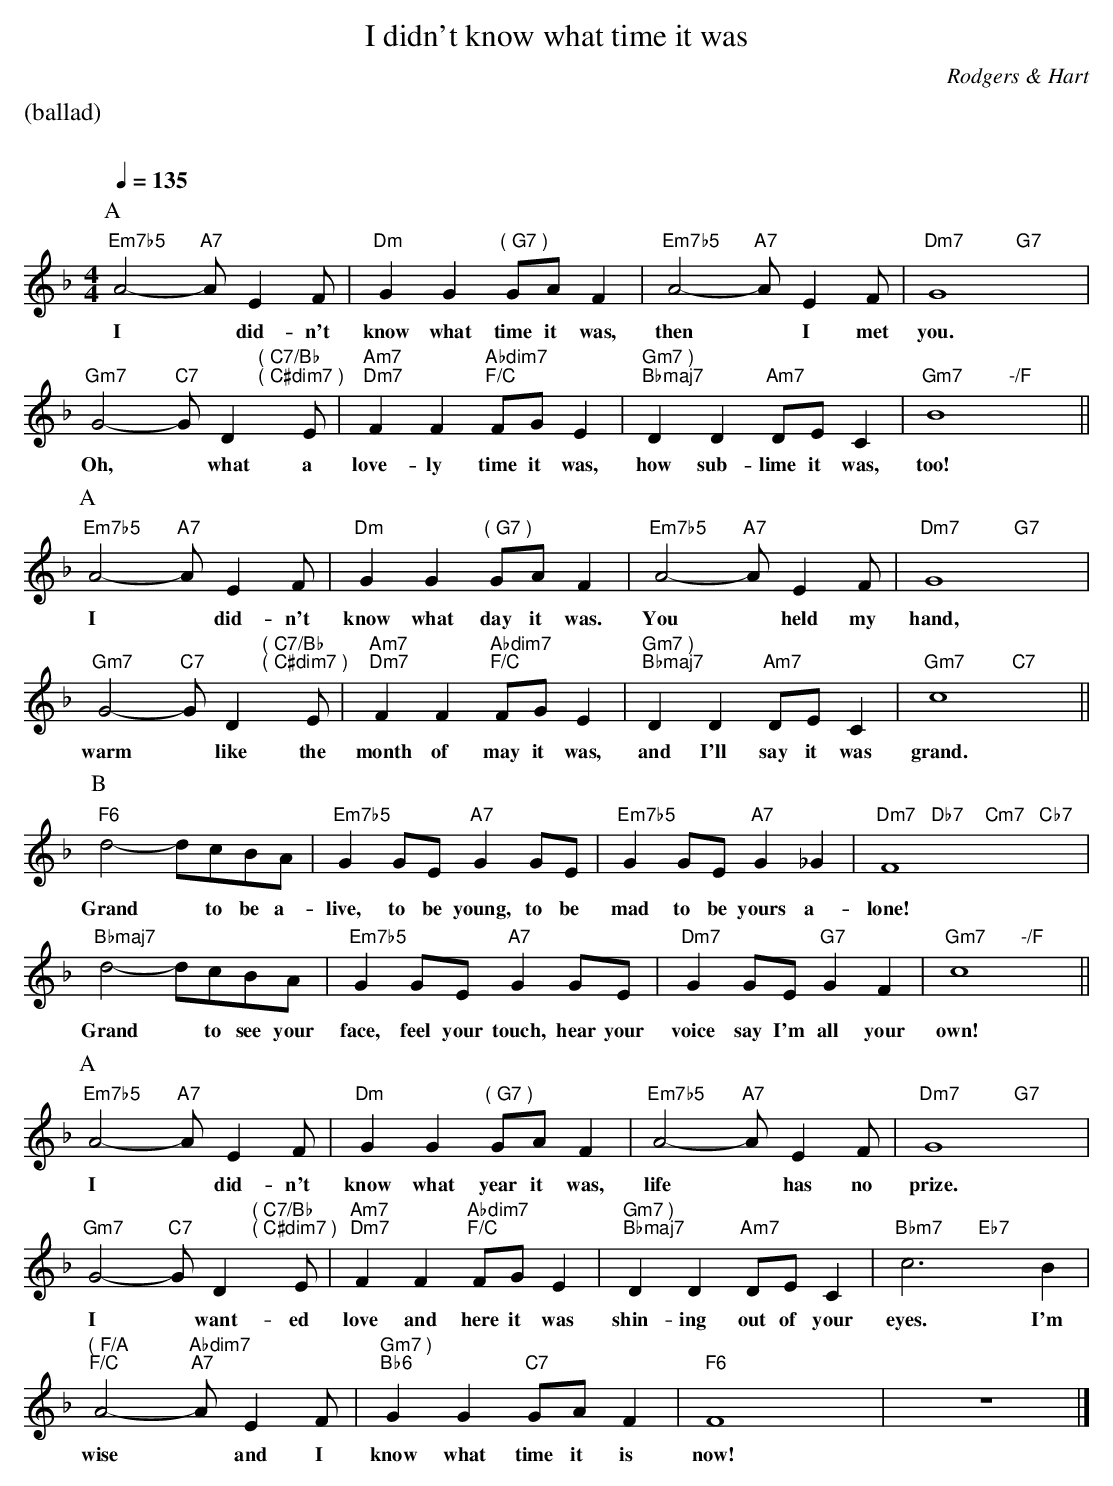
X:1
T: I didn't know what time it was
M:4/4
L:1/4
C:Rodgers & Hart
Q:1/4=135
%%staves (chords melody)
K:F
%%text (ballad)
%%vskip 20
P: A
V:chords
"Em7b5"x2 "A7"x2 | "Dm"x2 "( G7 )"x2 | "Em7b5"x2 "A7"x2 | "Dm7"x2 "G7"x2 |
"Gm7"x2 "C7"x"( C7/Bb" "( C#dim7 )"x | "Am7" "Dm7"x2 "Abdim7" "F/C"x2 |\
"Gm7 )" "Bbmaj7"x2 "Am7"x2 | "Gm7"x2 "-/F"x2 ||
V:melody
A2- A/2EF/2 | GGG/2A/2F | A2-A/2EF/2 | G4 |
w:I* did-n't know what time it was, then* I met you.
G2- G/2DE/2 | FFF/2G/2E | DDD/2E/2C | B4 ||
w:Oh,* what a love-ly time it was, how sub-lime it was, too!
P: A
V:chords
"Em7b5"x2 "A7"x2 | "Dm"x2 "( G7 )"x2 | "Em7b5"x2 "A7"x2 | "Dm7"x2 "G7"x2 |
"Gm7"x2 "C7"x"( C7/Bb" "( C#dim7 )"x | "Am7" "Dm7"x2 "Abdim7" "F/C"x2 |\
"Gm7 )" "Bbmaj7"x2 "Am7"x2 | "Gm7"x2 "C7"x2 ||
V:melody
A2- A/2EF/2 | GGG/2A/2F | A2-A/2EF/2 | G4 |
w:I* did-n't know what day it was. You* held my hand,
G2- G/2DE/2 | FFF/2G/2E | DDD/2E/2C | c4 ||
w:warm* like the month of may it was, and I'll say it was grand.
P: B
V:chords
"F6"x2 x2 | "Em7b5"x2 "A7"x2 | "Em7b5"x2 "A7"x2 | "Dm7"x"Db7"x "Cm7"x"Cb7"x |
"Bbmaj7"x2 x2 | "Em7b5"x2 "A7"x2 | "Dm7"x2 "G7"x2 | "Gm7"x2 "-/F"x2 ||
V:melody
d2- d/2c/2B/2A/2 | GG/2E/2 GG/2E/2 | GG/2E/2 G_G | F4 |
w:Grand* to be a-live, to be young, to be mad to be yours a-lone!
d2- d/2c/2B/2A/2 | GG/2E/2 GG/2E/2 | GG/2E/2 GF | c4 ||
w:Grand* to see your face, feel your touch, hear your voice say I'm all your own!
P: A
V:chords
"Em7b5"x2 "A7"x2 | "Dm"x2 "( G7 )"x2 | "Em7b5"x2 "A7"x2 | "Dm7"x2 "G7"x2 |
"Gm7"x2 "C7"x"( C7/Bb" "( C#dim7 )"x | "Am7" "Dm7"x2 "Abdim7" "F/C"x2 |\
"Gm7 )" "Bbmaj7"x2 "Am7"x2 | "Bbm7"x2 "Eb7"x2 |
"( F/A" "F/C"x2 "Abdim7" "A7"x2 | "Gm7 )" "Bb6"x2 "C7"x2 | "F6"x2 x2 | x2 x2 |]
V:melody
A2- A/2EF/2 | GGG/2A/2F | A2-A/2EF/2 | G4 |
w:I* did-n't know what year it was, life* has no prize.
G2- G/2DE/2 | FFF/2G/2E | DDD/2E/2C | c3B |
w:I* want-ed love and here it was shin-ing out of your eyes. I'm
A2- A/2EF/2 | GGG/2A/2F | F4 | z4 |]
w:wise* and I know what time it is now!
